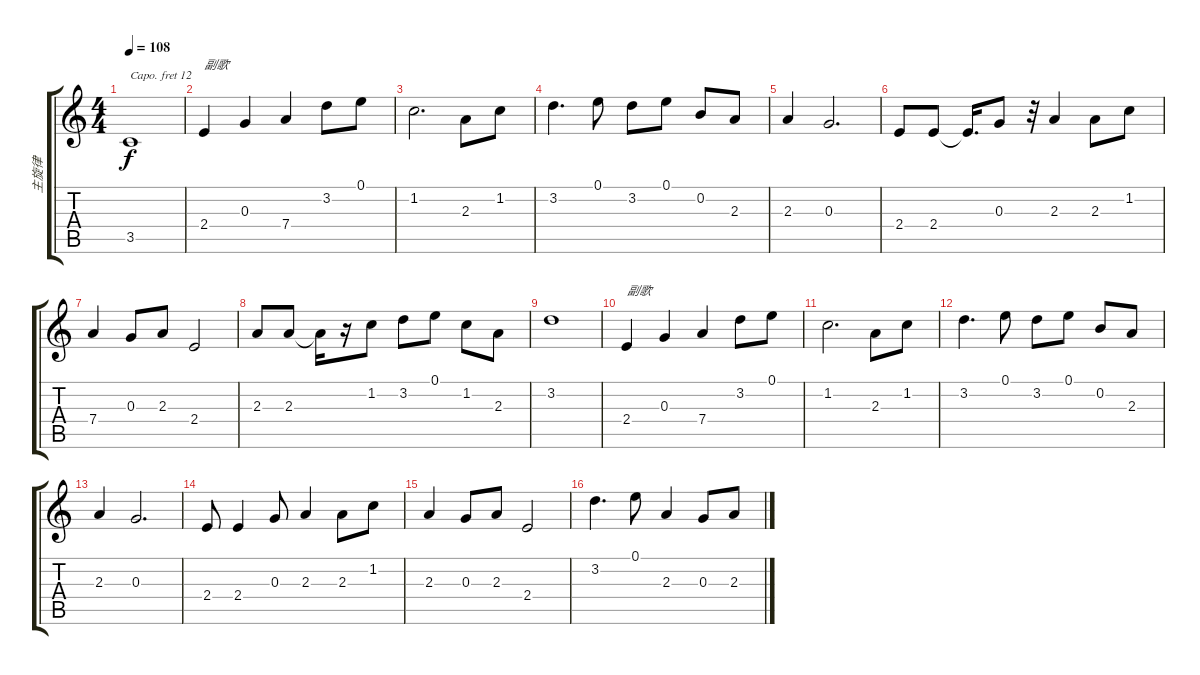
\track ("主旋律" "主旋律") {instrument tuba}
\staff {score tabs}
\capo 12
\tuning (E4 B3 G3 D3 A2 E2) {hide}
\ts (4 4)
\tempo 108
\clef g2
\ks c
3.5.1{dy f} |
2.4.4{txt "副歌"} 0.3.4 7.4.4 3.2.8 0.1.8 |
1.2.2{d beam Down} 2.3.8 1.2.8 |
3.2.4{d} 0.1.8 3.2.8 0.1.8 0.2.8 2.3.8 |
2.3.4 0.3.2{d} |
2.4.8 2.4.8 2.4{t}.16{d} 0.3.8 r.32 2.3.4 2.3.8 1.2.8 |
7.4.4 0.3.8 2.3.8 2.4.2 |
2.3.8 2.3.8 2.3{t}.16 r.16 1.2.8 3.2.8 0.1.8 1.2.8 2.3.8 |
3.2.1 |
2.4.4{txt "副歌"} 0.3.4 7.4.4 3.2.8 0.1.8 |
1.2.2{d} 2.3.8 1.2.8 |
3.2.4{d} 0.1.8 3.2.8 0.1.8 0.2.8 2.3.8 |
2.3.4 0.3.2{d} |
2.4.8 2.4.4 0.3.8 2.3.4 2.3.8 1.2.8 |
2.3.4 0.3.8 2.3.8 2.4.2 |
3.2.4{d} 0.1.8 2.3.4 0.3.8 2.3.8
